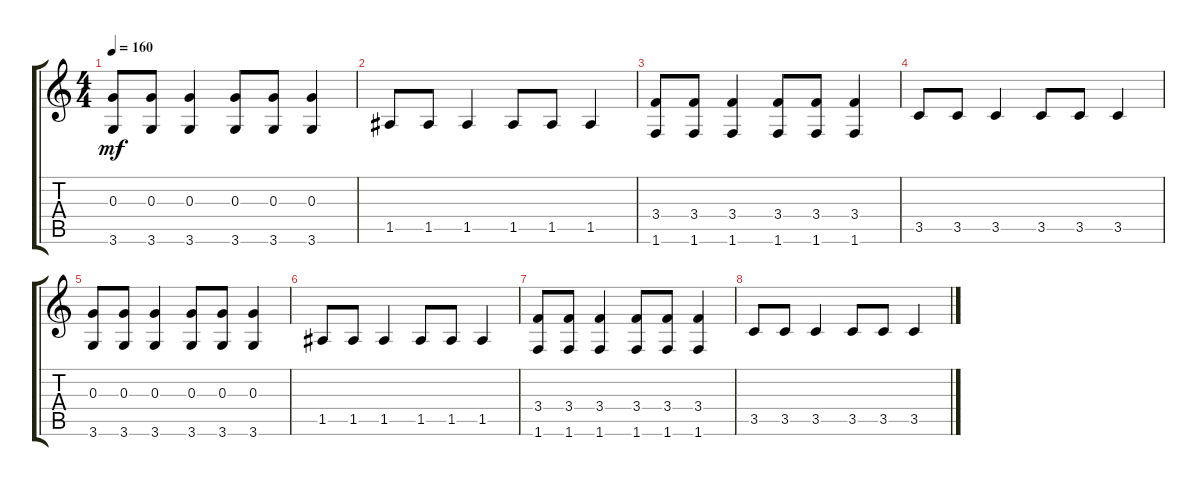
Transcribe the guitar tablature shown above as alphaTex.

\track "" {instrument guitarharmonics}
\staff {score tabs}
\tuning (E4 B3 G3 D3 A2 E2) {hide}
\ts (4 4)
\tempo 160
\clef g2
\ks c
(0.3 3.6).8{dy mf} (0.3 3.6).8 (0.3 3.6).4 (0.3 3.6).8 (0.3 3.6).8 (0.3 3.6).4 |
1.5.8 1.5.8 1.5.4 1.5.8 1.5.8 1.5.4 |
(3.4 1.6).8 (3.4 1.6).8 (3.4 1.6).4 (3.4 1.6).8 (3.4 1.6).8 (3.4 1.6).4 |
3.5.8 3.5.8 3.5.4 3.5.8 3.5.8 3.5.4 |
(0.3 3.6).8 (0.3 3.6).8 (0.3 3.6).4 (0.3 3.6).8 (0.3 3.6).8 (0.3 3.6).4 |
1.5.8 1.5.8 1.5.4 1.5.8 1.5.8 1.5.4 |
(3.4 1.6).8 (3.4 1.6).8 (3.4 1.6).4 (3.4 1.6).8 (3.4 1.6).8 (3.4 1.6).4 |
3.5.8 3.5.8 3.5.4 3.5.8 3.5.8 3.5.4
